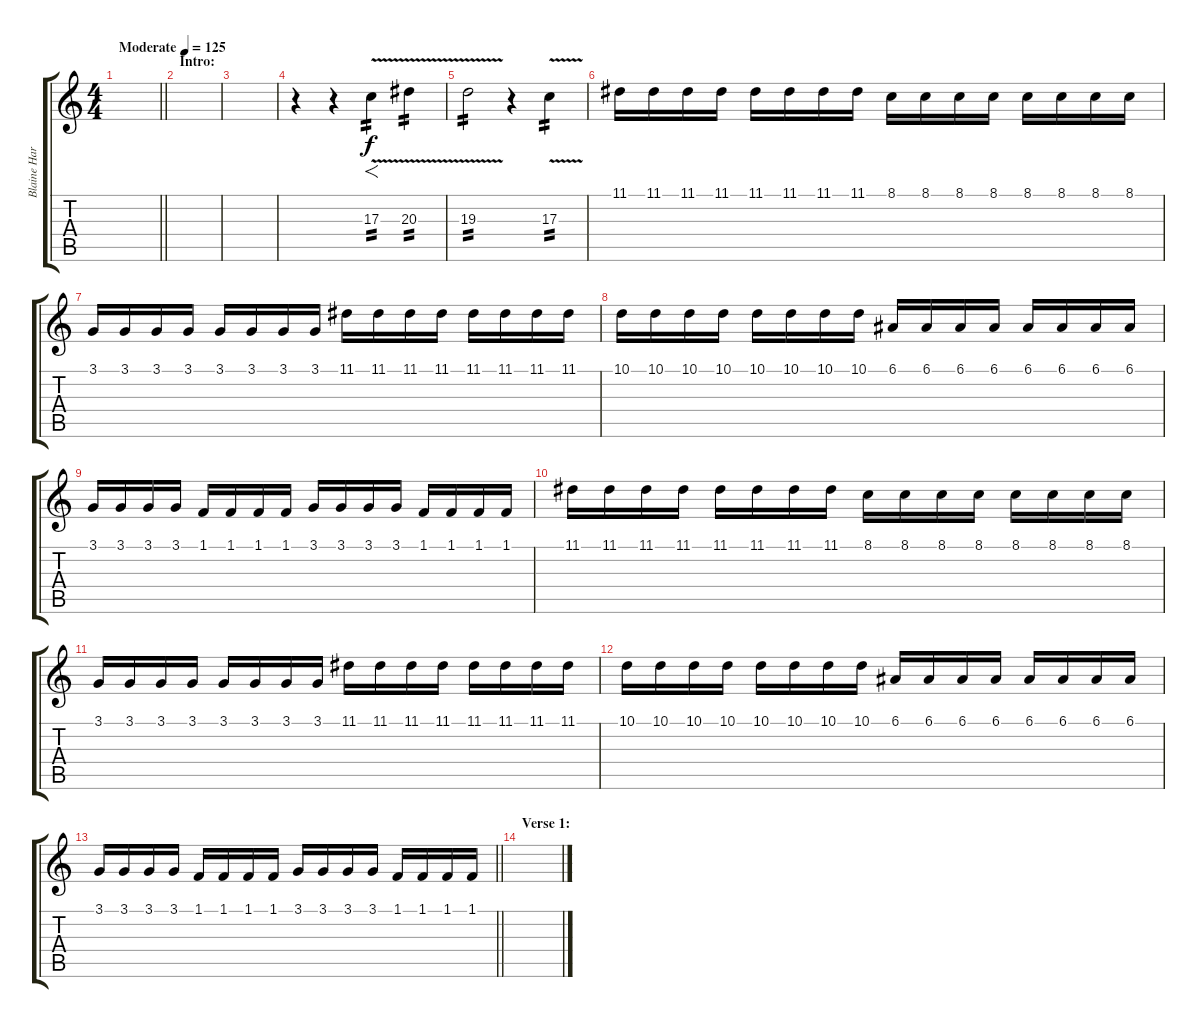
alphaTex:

\track ("Blaine Harrison (Keyboard 2)" "Blaine Har") {instrument violin bank 255}
\staff {score tabs}
\tuning (E4 B3 G3 D3 A2 E2) {hide}
\ts (4 4)
\tempo (125 "Moderate")
\clef g2
\barLineRight lightlight
\ks c
|
\section ("" "Intro:")
|
|
r.4 r.4 17.3{v}.4{f tp 2} 20.3{v}.4{tp 2} |
19.3{v}.2{tp 2} r.4 17.3{v}.4{tp 2} |
11.1.16 11.1.16 11.1.16 11.1.16 11.1.16 11.1.16 11.1.16 11.1.16 8.1.16 8.1.16 8.1.16 8.1.16 8.1.16 8.1.16 8.1.16 8.1.16 |
3.1.16 3.1.16 3.1.16 3.1.16 3.1.16 3.1.16 3.1.16 3.1.16 11.1.16 11.1.16 11.1.16 11.1.16 11.1.16 11.1.16 11.1.16 11.1.16 |
10.1.16 10.1.16 10.1.16 10.1.16 10.1.16 10.1.16 10.1.16 10.1.16 6.1.16 6.1.16 6.1.16 6.1.16 6.1.16 6.1.16 6.1.16 6.1.16 |
3.1.16 3.1.16 3.1.16 3.1.16 1.1.16 1.1.16 1.1.16 1.1.16 3.1.16 3.1.16 3.1.16 3.1.16 1.1.16 1.1.16 1.1.16 1.1.16 |
11.1.16 11.1.16 11.1.16 11.1.16 11.1.16 11.1.16 11.1.16 11.1.16 8.1.16 8.1.16 8.1.16 8.1.16 8.1.16 8.1.16 8.1.16 8.1.16 |
3.1.16 3.1.16 3.1.16 3.1.16 3.1.16 3.1.16 3.1.16 3.1.16 11.1.16 11.1.16 11.1.16 11.1.16 11.1.16 11.1.16 11.1.16 11.1.16 |
10.1.16 10.1.16 10.1.16 10.1.16 10.1.16 10.1.16 10.1.16 10.1.16 6.1.16 6.1.16 6.1.16 6.1.16 6.1.16 6.1.16 6.1.16 6.1.16 |
\barLineRight lightlight
3.1.16 3.1.16 3.1.16 3.1.16 1.1.16 1.1.16 1.1.16 1.1.16 3.1.16 3.1.16 3.1.16 3.1.16 1.1.16{volume 4} 1.1.16 1.1.16 1.1.16 |
\section ("" "Verse 1:")
